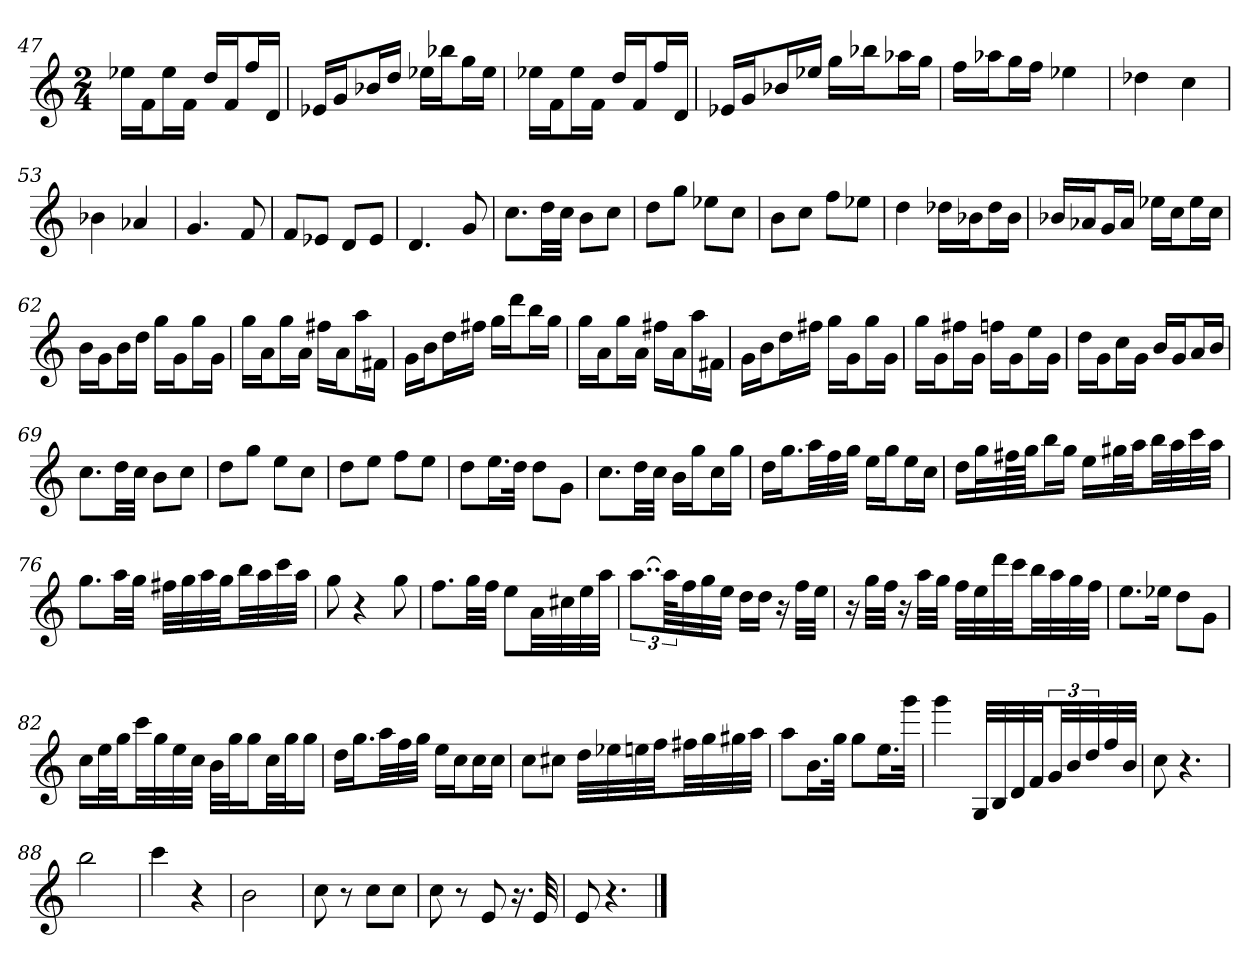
**kern
*part1
*staff1
*k[]
*C:
*M2/4
=47
16ee-XLL
16fJ
16ee-L
16fJJ
16ddLL
16fJ
16ffL
16dJJ
=48
16e-XLL
16gJ
16b-XL
16ddJJ
16ee-XLL
16bb-XJ
16ggL
16ee-JJ
=49
16ee-XLL
16fJ
16ee-L
16fJJ
16ddLL
16fJ
16ffL
16dJJ
=50
16e-XLL
16gJ
16b-XL
16ee-XJJ
16ggLL
16bb-XJ
16aa-XL
16ggJJ
=51
16ffLL
16aa-XJ
16ggL
16ffJJ
4ee-X
=52
4dd-X
4cc
=53
4b-X
4a-X
=54
4.g
8f
=55
8fL
8e-XJ
8dL
8e-J
=56
4.d
8g
=57
8.ccL
32ddLL
32ccJJJ
8bL
8ccJ
=58
8ddL
8ggJ
8ee-XL
8ccJ
=59
8bL
8ccJ
8ffL
8ee-XJ
=60
4dd
16dd-XLL
16b-XJ
16dd-L
16b-JJ
=61
16b-XLL
16a-XJ
16gL
16a-JJ
16ee-XLL
16ccJ
16ee-L
16ccJJ
=62
16bLL
16gJ
16bL
16ddJJ
16ggLL
16gJ
16ggL
16gJJ
=63
16ggLL
16aJ
16ggL
16aJJ
16ff#XLL
16aJ
16aaL
16f#XJJ
=64
16gLL
16bJ
16ddL
16ff#XJJ
16ggLL
16dddJ
16bbL
16ggJJ
=65
16ggLL
16aJ
16ggL
16aJJ
16ff#XLL
16aJ
16aaL
16f#XJJ
=66
16gLL
16bJ
16ddL
16ff#XJJ
16ggLL
16gJ
16ggL
16gJJ
=67
16ggLL
16gJ
16ff#XL
16gJJ
16ffnLL
16gJ
16eeL
16gJJ
=68
16ddLL
16gJ
16ccL
16gJJ
16bLL
16gJ
16aL
16bJJ
=69
8.ccL
32ddLL
32ccJJJ
8bL
8ccJ
=70
8ddL
8ggJ
8eeL
8ccJ
=71
8ddL
8eeJ
8ffL
8eeJ
=72
8ddL
16.eeL
32ddJJk
8ddL
8gJ
=73
8.ccL
32ddLL
32ccJJJ
16bLL
16ggJ
16ccL
16ggJJ
=74
16ddLL
16.ggJ
32aaLL
32ff
32ggJJJ
16eeLL
16ggJ
16eeL
16ccJJ
=75
16ddLL
32ggL
64ff#XL
64ggJJJ
16bbL
16ggJJ
16eeLL
32gg#XL
32aaJJ
32bbLL
32aa
32ccc
32aaJJJ
=76
8.ggL
32aaLL
32ggJJJ
32ff#XLLL
32gg
32aa
32ggJJ
32bbLL
32aa
32ccc
32aaJJJ
=77
8gg
4r
8gg
=78
8.ffL
32ggLL
32ffJJJ
8eeL
32aLL
32cc#X
32ee
32aaJJJ
=79
[12..aaL
96aaKLL]
32ff
32gg
32eeJJJ
16ddLL
16ddJJ
16r
32ffLLL
32eeJJJ
=80
16r
32ggLLL
32ffJJJ
16r
32aaLLL
32ggJJJ
32ffLLL
32ee
32ddd
32cccJJ
32bbLL
32aa
32gg
32ffJJJ
=81
8.eeL
16ee-XJk
8ddL
8gJ
=82
16ccLL
32eeL
32ggJJ
32cccLL
32gg
32ee
32ccJJJ
32bLLL
32ggJ
16ggJ
32ccLL
32ggJ
16ggJJ
=83
16ddLL
16.ggJ
32aaLL
32ff
32ggJJJ
16eeLL
16ccJ
16ccL
16ccJJ
=84
8ccL
8cc#XJ
32ddLLL
32ee-X
32een
32ffJJ
32ff#XLL
32gg
32gg#X
32aaJJJ
=85
8aaL
16.bL
32ggJJk
8ggL
16.eeL
32gggJJk
=86
4ggg
32GLLL
32B
32d
32fJJ
48gLL
48b
48dd
32ff
32bJJJ
=87
8cc
4.r
=88
2bb
=89
4ccc
4r
=90
2b
=91
8cc
8r
8ccL
8ccJ
=92
8cc
8r
8e
16.r
32e
=93
8e
4.r
==
*-
